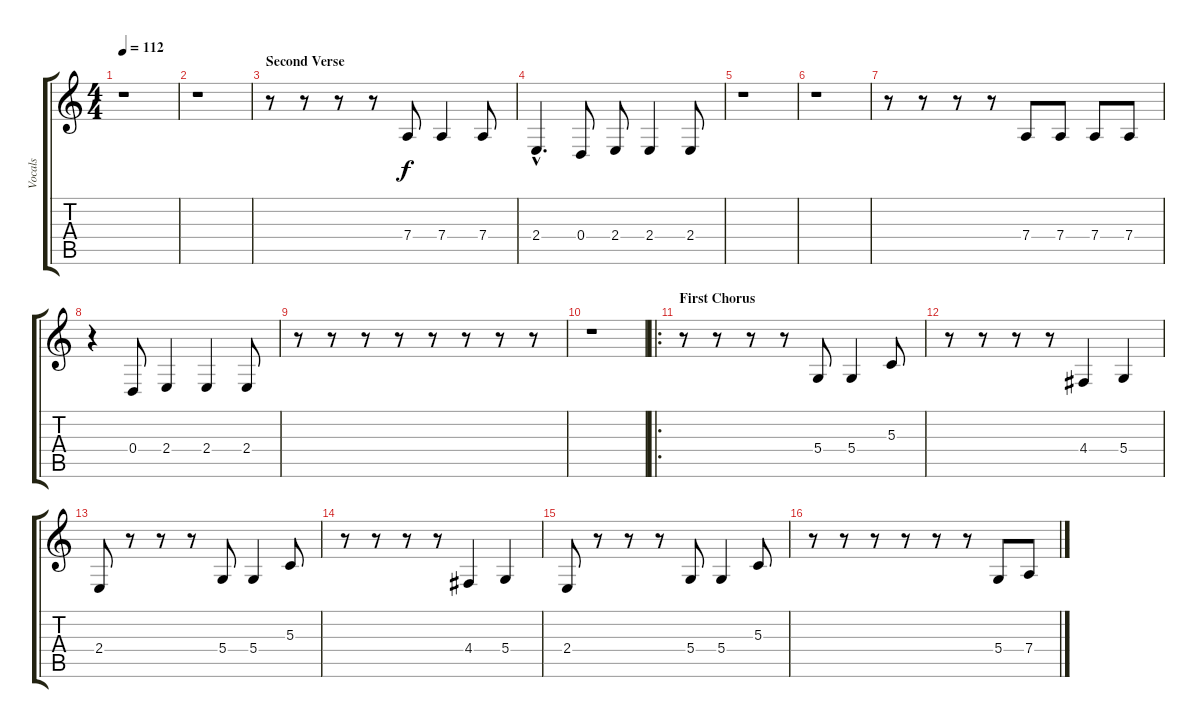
\track ("Vocals" "Vocals") {instrument flute}
\staff {score tabs}
\tuning (E4 B3 G3 D3 A2 E2) {hide}
\ts (4 4)
\tempo 112
\clef g2
\ks c
r.1{dy f} |
r.1 |
\section ("" "Second Verse")
r.8 r.8 r.8 r.8 7.4.8 7.4.4 7.4.8 |
2.4{hac}.4{d} 0.4.8 2.4.8 2.4.4 2.4.8 |
r.1 |
r.1 |
r.8 r.8 r.8 r.8 7.4.8 7.4.8 7.4.8 7.4.8 |
r.4 0.4.8 2.4.4 2.4.4 2.4.8 |
r.8 r.8 r.8 r.8 r.8 r.8 r.8 r.8 |
r.1 |
\ro
\section ("" "First Chorus")
r.8 r.8 r.8 r.8 5.4.8 5.4.4 5.3.8 |
r.8 r.8 r.8 r.8 4.4.4 5.4.4 |
2.4.8 r.8 r.8 r.8 5.4.8 5.4.4 5.3.8 |
r.8 r.8 r.8 r.8 4.4.4 5.4.4 |
2.4.8 r.8 r.8 r.8 5.4.8 5.4.4 5.3.8 |
r.8 r.8 r.8 r.8 r.8 r.8 5.4.8 7.4.8
